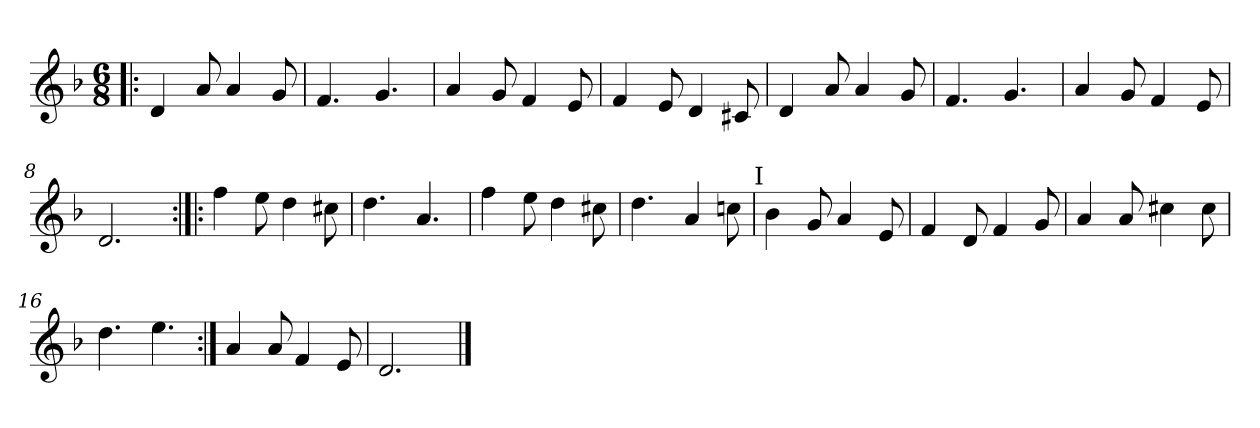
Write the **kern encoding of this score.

**kern
*part1
*staff1
*clefG2
*k[b-]
*d:
*M6/8
=1!|:
4d/
8a/
4a/
8g/
=2
4.f/
4.g/
=3
4a/
8g/
4f/
8e/
=4
4f/
8e/
4d/
8c#X/
=5
4d/
8a/
4a/
8g/
=6
4.f/
4.g/
=7
4a/
8g/
4f/
8e/
=8
2.d/
!!LO:LB:g=z
=9:|!|:
4ff\
8ee\
4dd\
8cc#X\
=10
4.dd\
4.a/
=11
4ff\
8ee\
4dd\
8cc#X\
=12
4.dd\
4a/
8ccn\
!LO:TX:a:t=I
=13
4b-\
8g/
4a/
8e/
=14
4f/
8d/
4f/
8g/
=15
4a/
8a/
4cc#X\
8cc#\
=16
4.dd\
4.ee\
!!LO:LB:g=z
=17:|!
4a/
8a/
4f/
8e/
=18
2.d/
==
*-
